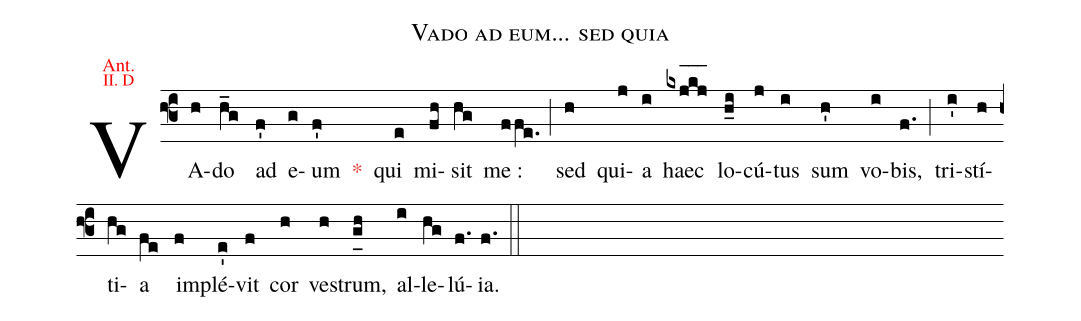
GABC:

name:Vado ad eum... sed quia;
office-part:Antiphona;
annotation: {\color{red}\footnotesize Ant.};
annotation: {\color{red}\scriptsize II. D};
%%
(f3) VA(h)do(h_g) ad(f') e(g)um(f') <c>*</c>() qui(e) mi(fh)sit(hg) me :(ffe.) (;) sed(h) qui(j)a(i) haec(kxj_[oh:h+1mm]k_[oh:h+1mm]j_[oh:h+1mm]) lo(h_i)cú(j)tus(i) sum(h') vo(i)bis,(f.) (;) tri(i')stí(h)ti(hg)a(fe) im(f)plé(e')vit(f) cor(h) ve(h)strum,(g_[uh:l]h) al(i)le(hg)lú(f.){ia}.(f.) (::)
